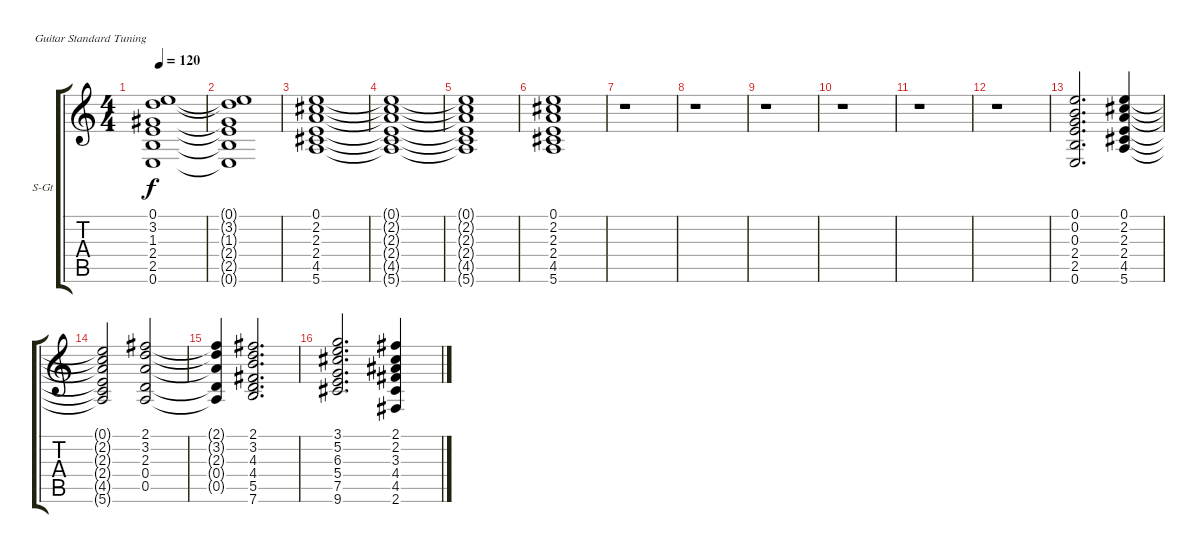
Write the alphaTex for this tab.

\bracketExtendMode groupsimilarinstruments
\firstSystemTrackNameOrientation horizontal
\otherSystemsTrackNameOrientation horizontal
\track ("Organ" "S-Gt") {instrument acousticgrandpiano}
\staff {score tabs}
\tuning (E4 B3 G3 D3 A2 E2)
\displaytranspose 12
\ts (4 4)
\tempo 120
\clef g2
\ks c
(0.1 3.2 1.3 2.4 2.5 0.6).1{dy f} |
(0.1{t} 3.2{t} 1.3{t} 2.4{t} 2.5{t} 0.6{t}).1 |
(0.1 2.2 2.3 2.4 4.5 5.6).1 |
(0.1{t} 2.2{t} 2.3{t} 2.4{t} 4.5{t} 5.6{t}).1 |
(0.1{t} 2.2{t} 2.3{t} 2.4{t} 4.5{t} 5.6{t}).1 |
(0.1 2.2 2.3 2.4 4.5 5.6).1 |
r.1 |
r.1 |
r.1 |
r.1 |
r.1 |
r.1 |
(0.1 0.2 0.3 2.4 2.5 0.6).2{d} (0.1 2.2 2.3 2.4 4.5 5.6).4 |
(0.1{t} 2.2{t} 2.3{t} 2.4{t} 4.5{t} 5.6{t}).2 (2.1 3.2 2.3 0.4 0.5).2 |
(2.1{t} 3.2{t} 2.3{t} 0.4{t} 0.5{t}).4 (2.1 3.2 4.3 4.4 5.5 7.6).2{d} |
(3.1 5.2 6.3 5.4 7.5 9.6).2{d} (2.1 2.2 3.3 4.4 4.5 2.6).4
